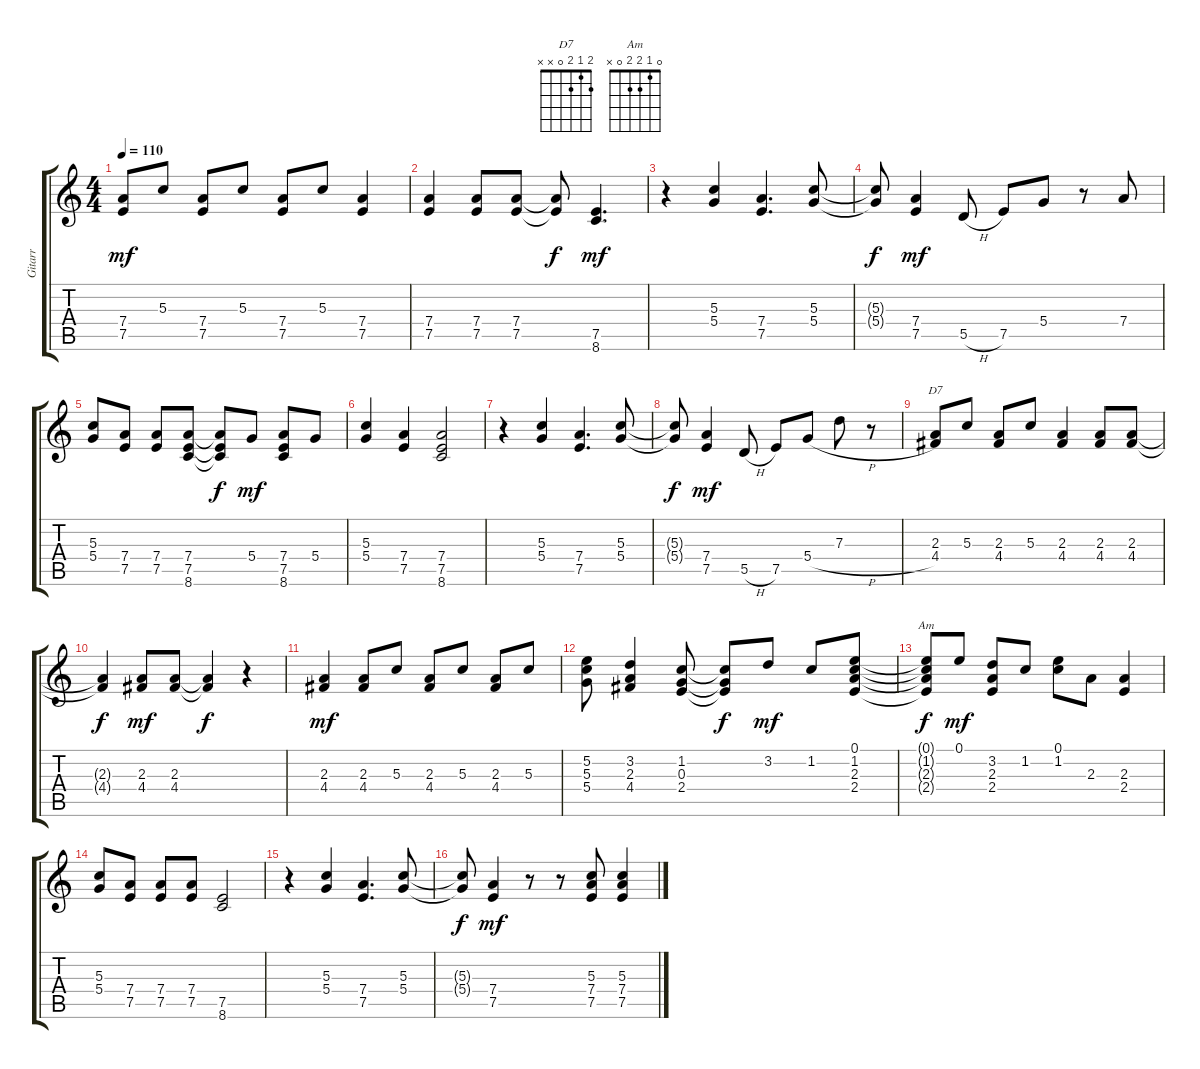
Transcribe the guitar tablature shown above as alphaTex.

\track ("Gitarr" "Gitarr") {instrument electricguitarclean}
\staff {score tabs}
\tuning (E4 B3 G3 D3 A2 E2) {hide}
\chord ("D7" 2 1 2 0 x x)
\chord ("Am" 0 1 2 2 0 x)
\ts (4 4)
\tempo 110
\clef g2
\ks c
(7.4 7.5).8{dy mf} 5.3.8 (7.4 7.5).8 5.3.8 (7.4 7.5).8 5.3.8 (7.4 7.5).4 |
(7.4 7.5).4 (7.4 7.5).8 (7.4 7.5).8 (7.4{t} 7.5{t}).8{dy f} (7.5 8.6).4{d dy mf} |
r.4 (5.3 5.4).4 (7.4 7.5).4{d} (5.3 5.4).8 |
(5.3{t} 5.4{t}).8{dy f} (7.4 7.5).4{dy mf} 5.5{h}.8 7.5.8 5.4.8 r.8 7.4.8 |
(5.3 5.4).8 (7.4 7.5).8 (7.4 7.5).8 (7.4 7.5 8.6).8 (7.4{t} 7.5{t} 8.6{t}).8{dy f} 5.4.8{dy mf} (7.4 7.5 8.6).8 5.4.8 |
(5.3 5.4).4 (7.4 7.5).4 (7.4 7.5 8.6).2 |
r.4 (5.3 5.4).4 (7.4 7.5).4{d} (5.3 5.4).8 |
(5.3{t} 5.4{t}).8{dy f} (7.4 7.5).4{dy mf} 5.5{h}.8 7.5.8 5.4{h}.8 7.3.8 r.8 |
(2.3 4.4).8{ch "D7"} 5.3.8 (2.3 4.4).8 5.3.8 (2.3 4.4).4 (2.3 4.4).8 (2.3 4.4).8 |
(2.3{t} 4.4{t}).4{dy f} (2.3 4.4).8{dy mf} (2.3 4.4).8 (2.3{t} 4.4{t}).4{dy f} r.4 |
(2.3 4.4).4{dy mf} (2.3 4.4).8 5.3.8 (2.3 4.4).8 5.3.8 (2.3 4.4).8 5.3.8 |
(5.2 5.3 5.4).8 (3.2 2.3 4.4).4 (1.2 0.3 2.4).8 (1.2{t} 0.3{t} 2.4{t}).8{dy f} 3.2.8{dy mf} 1.2.8 (0.1 1.2 2.3 2.4).8 |
(0.1{t} 1.2{t} 2.3{t} 2.4{t}).8{ch "Am" dy f} 0.1.8{dy mf} (3.2 2.3 2.4).8 1.2.8 (0.1 1.2).8 2.3.8 (2.3 2.4).4 |
(5.3 5.4).8 (7.4 7.5).8 (7.4 7.5).8 (7.4 7.5).8 (7.5 8.6).2 |
r.4 (5.3 5.4).4 (7.4 7.5).4{d} (5.3 5.4).8 |
(5.3{t} 5.4{t}).8{dy f} (7.4 7.5).4{dy mf} r.8 r.8 (5.3 7.4 7.5).8 (5.3 7.4 7.5).4
